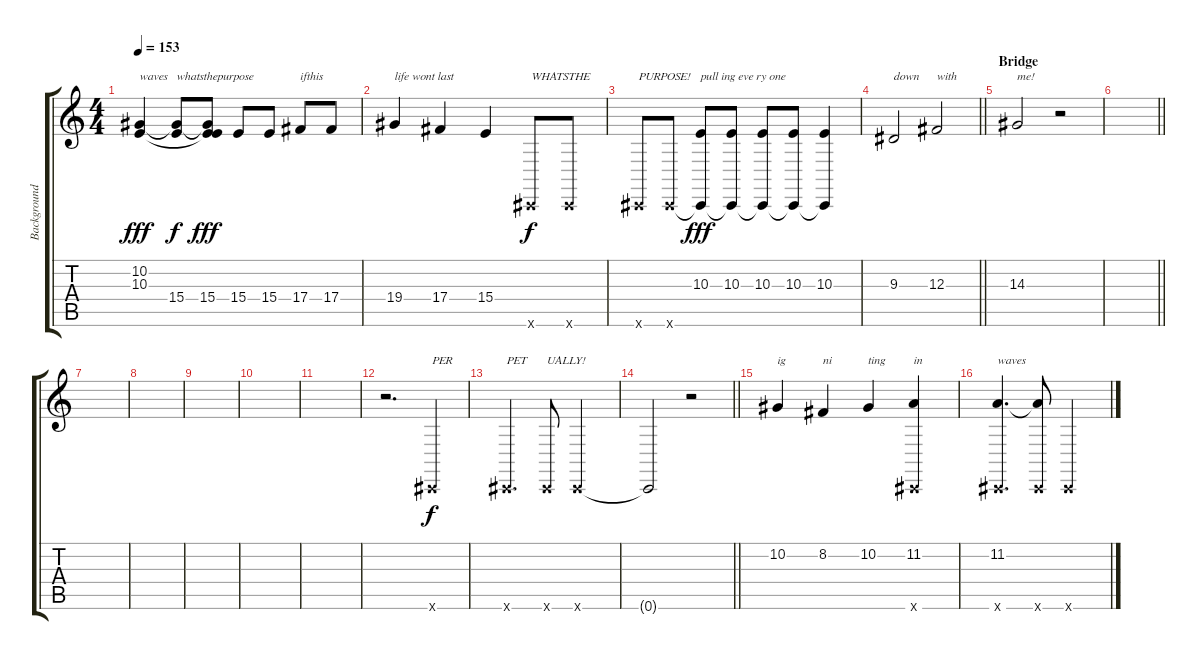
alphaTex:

\track ("Background Vocals" "Background") {instrument oboe}
\staff {score tabs}
\tuning (Eb4 Bb3 Gb3 Db3 Ab2 Db2) {hide}
\ts (4 4)
\tempo 153
\clef g2
\ks c
(10.2 10.3).4{txt "waves" dy fff} (10.2{t} 15.4).8{txt "whatsthepurpose" dy f} (10.2{t} 10.3{t} 15.4).8{dy fff} 15.4.8 15.4.8 17.4.8{txt "ifthis"} 17.4.8 |
19.4.4{txt "life wont last"} 17.4.4 15.4.4 0.6{x}.8{txt "WHATSTHE" dy f} 0.6{x}.8 |
0.6{x}.8{txt "PURPOSE!"} 0.6{x}.8 (10.3 0.6{t}).8{txt "pull ing eve ry one" dy fff} (10.3 0.6{t}).8 (10.3 0.6{t}).8 (10.3 0.6{t}).8 (10.3 0.6{t}).4 |
\barLineRight lightlight
9.3.2{txt "down "} 12.3.2{txt "with"} |
\section ("" "Bridge")
14.3.2{txt "me!"} r.2 |
\barLineRight lightlight
|
|
|
|
|
|
r.2{d} 0.6{x}.4{txt "PER" dy f} |
0.6{x}.4{d txt "PET"} 0.6{x}.8{txt "UALLY!"} 0.6{x}.2 |
\barLineRight lightlight
0.6{t}.2 r.2 |
10.2.4{txt "ig"} 8.2.4{txt "ni"} 10.2.4{txt "ting"} (11.2 0.6{x}).4{txt "in"} |
(11.2 0.6{x}).4{d txt "waves"} (11.2{t} 0.6{x}).8 0.6{x}.2
